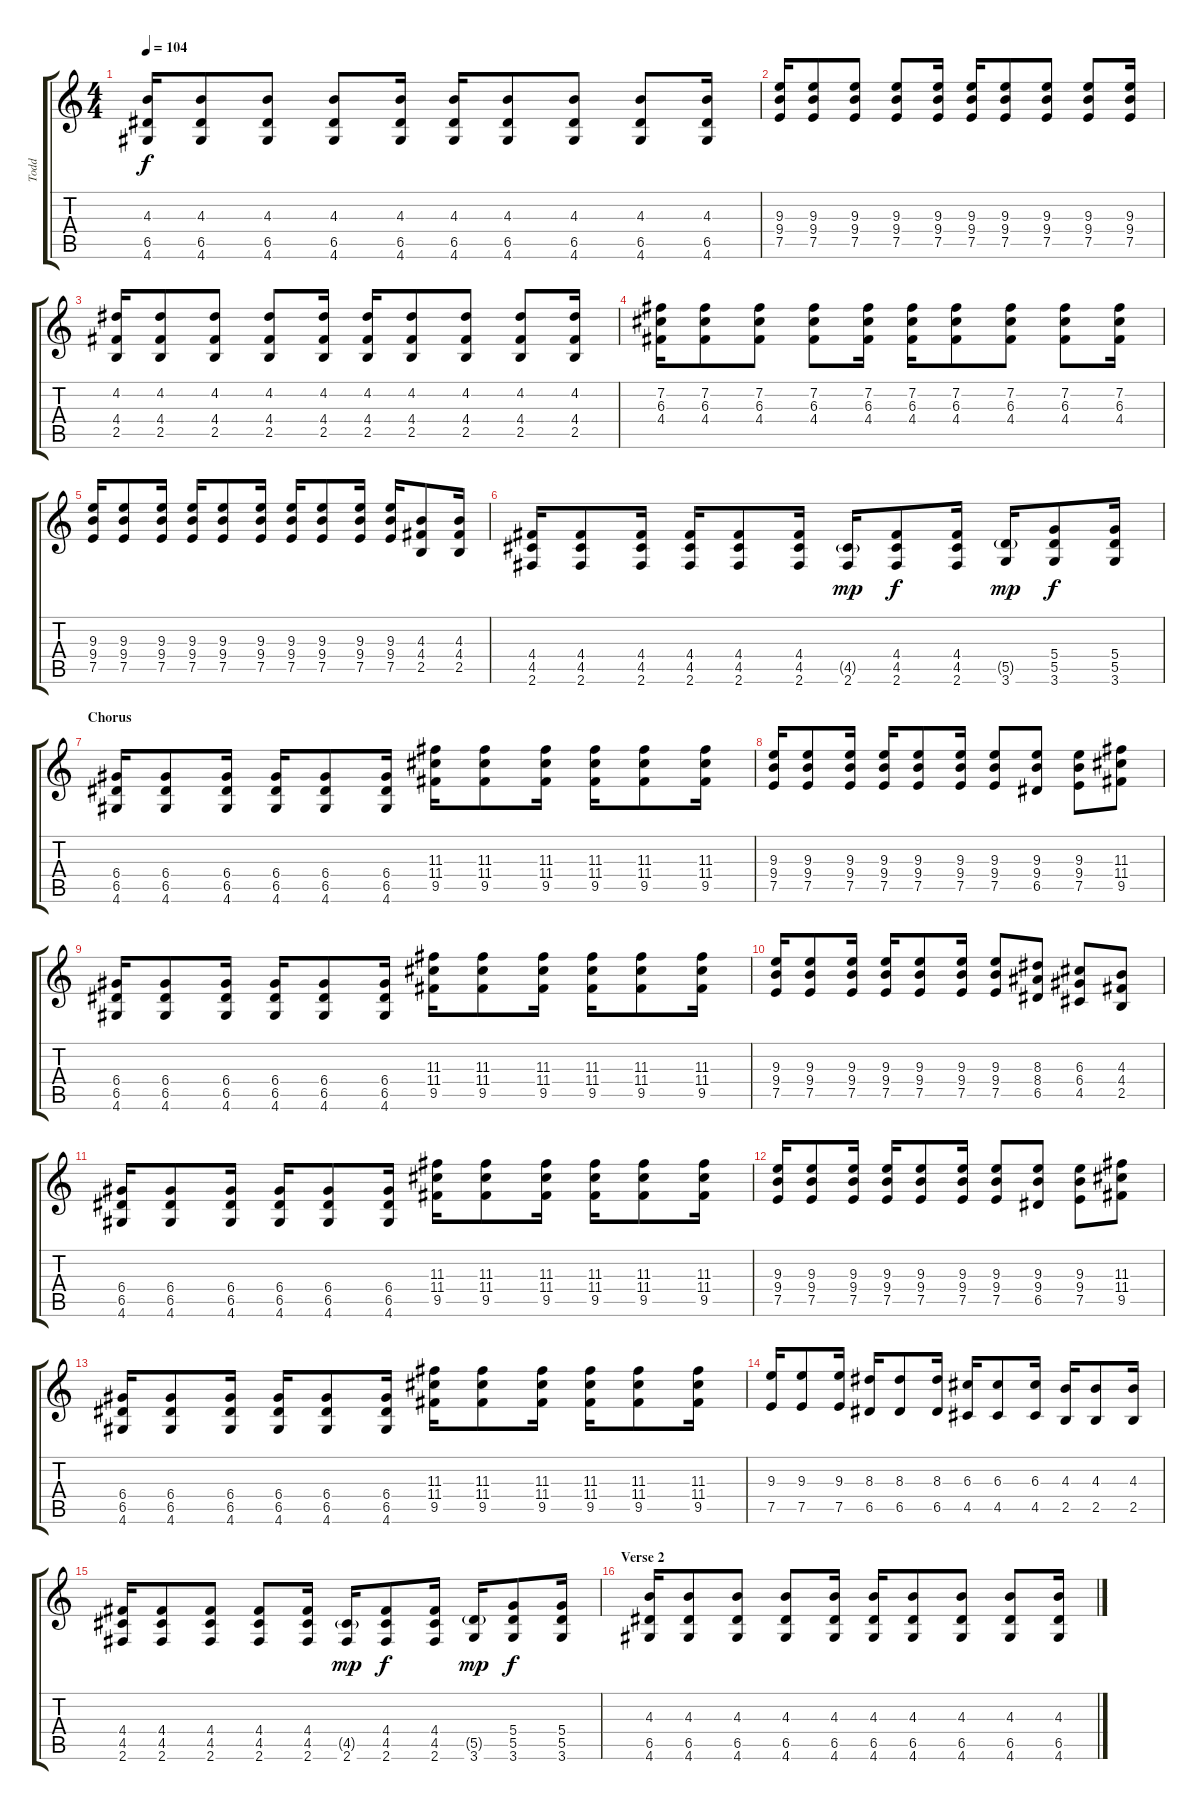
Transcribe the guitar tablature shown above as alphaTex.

\track ("Todd" "Todd") {instrument distortionguitar}
\staff {score tabs}
\tuning (E4 B3 G3 D3 A2 E2) {hide}
\ts (4 4)
\tempo 104
\clef g2
\ks c
(4.3 6.5 4.6).16{dy f balance 8} (4.3 6.5 4.6).8 (4.3 6.5 4.6).8 (4.3 6.5 4.6).8 (4.3 6.5 4.6).16 (4.3 6.5 4.6).16 (4.3 6.5 4.6).8 (4.3 6.5 4.6).8 (4.3 6.5 4.6).8 (4.3 6.5 4.6).16 |
(9.3 9.4 7.5).16 (9.3 9.4 7.5).8 (9.3 9.4 7.5).8 (9.3 9.4 7.5).8 (9.3 9.4 7.5).16 (9.3 9.4 7.5).16 (9.3 9.4 7.5).8 (9.3 9.4 7.5).8 (9.3 9.4 7.5).8 (9.3 9.4 7.5).16 |
(4.2 4.4 2.5).16 (4.2 4.4 2.5).8 (4.2 4.4 2.5).8 (4.2 4.4 2.5).8 (4.2 4.4 2.5).16 (4.2 4.4 2.5).16 (4.2 4.4 2.5).8 (4.2 4.4 2.5).8 (4.2 4.4 2.5).8 (4.2 4.4 2.5).16 |
(7.2 6.3 4.4).16 (7.2 6.3 4.4).8 (7.2 6.3 4.4).8 (7.2 6.3 4.4).8 (7.2 6.3 4.4).16 (7.2 6.3 4.4).16 (7.2 6.3 4.4).8 (7.2 6.3 4.4).8 (7.2 6.3 4.4).8 (7.2 6.3 4.4).16 |
(9.3 9.4 7.5).16 (9.3 9.4 7.5).8 (9.3 9.4 7.5).16 (9.3 9.4 7.5).16 (9.3 9.4 7.5).8 (9.3 9.4 7.5).16 (9.3 9.4 7.5).16 (9.3 9.4 7.5).8 (9.3 9.4 7.5).16 (9.3 9.4 7.5).16 (4.3 4.4 2.5).8 (4.3 4.4 2.5).16 |
(4.4 4.5 2.6).16 (4.4 4.5 2.6).8 (4.4 4.5 2.6).16 (4.4 4.5 2.6).16 (4.4 4.5 2.6).8 (4.4 4.5 2.6).16 (4.5{g} 2.6).16{dy mp} (4.4 4.5 2.6).8{dy f} (4.4 4.5 2.6).16 (5.5{g} 3.6).16{dy mp} (5.4 5.5 3.6).8{dy f} (5.4 5.5 3.6).16 |
\section ("" "Chorus")
(6.4 6.5 4.6).16 (6.4 6.5 4.6).8 (6.4 6.5 4.6).16 (6.4 6.5 4.6).16 (6.4 6.5 4.6).8 (6.4 6.5 4.6).16 (11.3 11.4 9.5).16 (11.3 11.4 9.5).8 (11.3 11.4 9.5).16 (11.3 11.4 9.5).16 (11.3 11.4 9.5).8 (11.3 11.4 9.5).16 |
(9.3 9.4 7.5).16 (9.3 9.4 7.5).8 (9.3 9.4 7.5).16 (9.3 9.4 7.5).16 (9.3 9.4 7.5).8 (9.3 9.4 7.5).16 (9.3 9.4 7.5).8 (9.3 9.4 6.5).8 (9.3 9.4 7.5).8 (11.3 11.4 9.5).8 |
(6.4 6.5 4.6).16 (6.4 6.5 4.6).8 (6.4 6.5 4.6).16 (6.4 6.5 4.6).16 (6.4 6.5 4.6).8 (6.4 6.5 4.6).16 (11.3 11.4 9.5).16 (11.3 11.4 9.5).8 (11.3 11.4 9.5).16 (11.3 11.4 9.5).16 (11.3 11.4 9.5).8 (11.3 11.4 9.5).16 |
(9.3 9.4 7.5).16 (9.3 9.4 7.5).8 (9.3 9.4 7.5).16 (9.3 9.4 7.5).16 (9.3 9.4 7.5).8 (9.3 9.4 7.5).16 (9.3 9.4 7.5).8 (8.3 8.4 6.5).8 (6.3 6.4 4.5).8 (4.3 4.4 2.5).8 |
(6.4 6.5 4.6).16 (6.4 6.5 4.6).8 (6.4 6.5 4.6).16 (6.4 6.5 4.6).16 (6.4 6.5 4.6).8 (6.4 6.5 4.6).16 (11.3 11.4 9.5).16 (11.3 11.4 9.5).8 (11.3 11.4 9.5).16 (11.3 11.4 9.5).16 (11.3 11.4 9.5).8 (11.3 11.4 9.5).16 |
(9.3 9.4 7.5).16 (9.3 9.4 7.5).8 (9.3 9.4 7.5).16 (9.3 9.4 7.5).16 (9.3 9.4 7.5).8 (9.3 9.4 7.5).16 (9.3 9.4 7.5).8 (9.3 9.4 6.5).8 (9.3 9.4 7.5).8 (11.3 11.4 9.5).8 |
(6.4 6.5 4.6).16 (6.4 6.5 4.6).8 (6.4 6.5 4.6).16 (6.4 6.5 4.6).16 (6.4 6.5 4.6).8 (6.4 6.5 4.6).16 (11.3 11.4 9.5).16 (11.3 11.4 9.5).8 (11.3 11.4 9.5).16 (11.3 11.4 9.5).16 (11.3 11.4 9.5).8 (11.3 11.4 9.5).16 |
(9.3 7.5).16 (9.3 7.5).8 (9.3 7.5).16 (8.3 6.5).16 (8.3 6.5).8 (8.3 6.5).16 (6.3 4.5).16 (6.3 4.5).8 (6.3 4.5).16 (4.3 2.5).16 (4.3 2.5).8 (4.3 2.5).16 |
(4.4 4.5 2.6).16 (4.4 4.5 2.6).8 (4.4 4.5 2.6).8 (4.4 4.5 2.6).8 (4.4 4.5 2.6).16 (4.5{g} 2.6).16{dy mp} (4.4 4.5 2.6).8{dy f} (4.4 4.5 2.6).16 (5.5{g} 3.6).16{dy mp} (5.4 5.5 3.6).8{dy f} (5.4 5.5 3.6).16 |
\section ("" "Verse 2")
(4.3 6.5 4.6).16 (4.3 6.5 4.6).8 (4.3 6.5 4.6).8 (4.3 6.5 4.6).8 (4.3 6.5 4.6).16 (4.3 6.5 4.6).16 (4.3 6.5 4.6).8 (4.3 6.5 4.6).8 (4.3 6.5 4.6).8 (4.3 6.5 4.6).16
